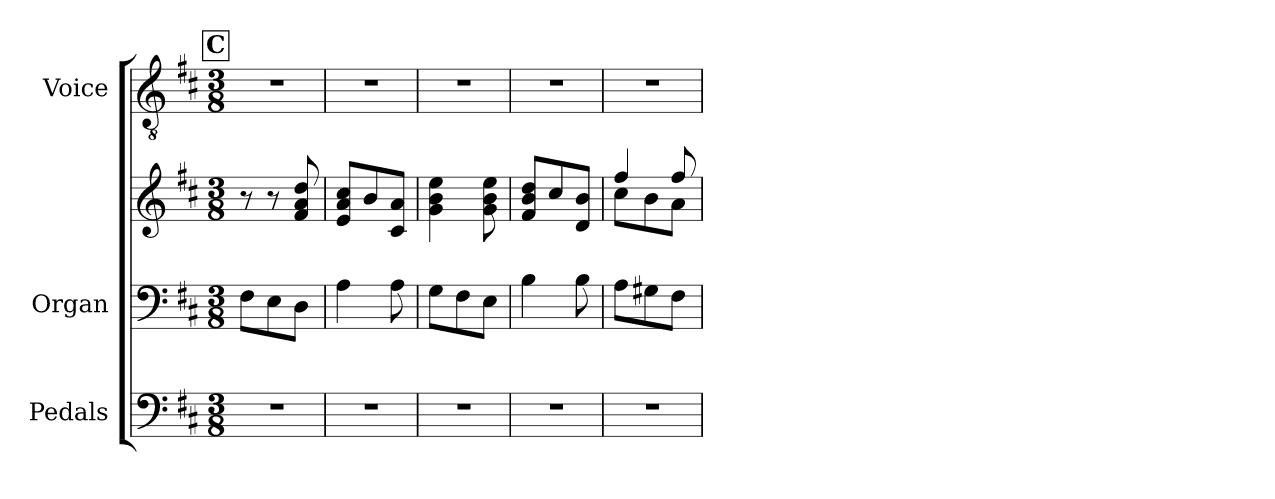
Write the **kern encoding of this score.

**kern	**kern	**kern	**kern
*part3	*part2	*part2	*part1
*staff4	*staff3	*staff2	*staff1
*I"Pedals	*I"Organ	*	*I"Voice
*I'Ped.	*I'Org.	*	*I'Voice
*clefF4	*clefF4	*clefG2	*clefGv2
*	*	*	*ITrd7c12
*k[f#c#]	*k[f#c#]	*k[f#c#]	*k[f#c#]
*b:	*b:	*b:	*b:
*M3/8	*M3/8	*M3/8	*M3/8
!!LO:REH:place=s1:B:color=#000000:enc=box:fs=17.7121:t=C
=91	=91	=91	=91
!LO:N:vis=1	!	!	!LO:N:vis=1
4.r	8F#i\L	8r	4.r
.	8Ei\	8r	.
.	8Di\J	8f#i/ 8ai 8ddi	.
=92	=92	=92	=92
!LO:N:vis=1	!	!	!LO:N:vis=1
4.r	4Ai\	8ei/ 8ai 8cc#iL	4.r
.	.	8bi/	.
.	8Ai\	8c#i/ 8aiJ	.
=93	=93	=93	=93
!LO:N:vis=1	!	!	!LO:N:vis=1
4.r	8Gi\L	4gi\ 4bi 4eei	4.r
.	8F#i\	.	.
.	8Ei\J	8gi\ 8bi 8eei	.
=94	=94	=94	=94
!LO:N:vis=1	!	!	!LO:N:vis=1
4.r	4Bi\	8f#i/ 8bi 8ddiL	4.r
.	.	8cc#i/	.
.	8Bi\	8di/ 8biJ	.
=95	=95	=95	=95
!LO:N:vis=1	!	!	!LO:N:vis=1
*	*	*^	*
4.r	8Ai\L	4ff#i/	8cc#i\L	4.r
.	8G#Xi\	.	8bi\	.
.	8F#i\J	8ff#i/	8ai\J	.
*	*	*v	*v	*
=	=	=	=
*-	*-	*-	*-
